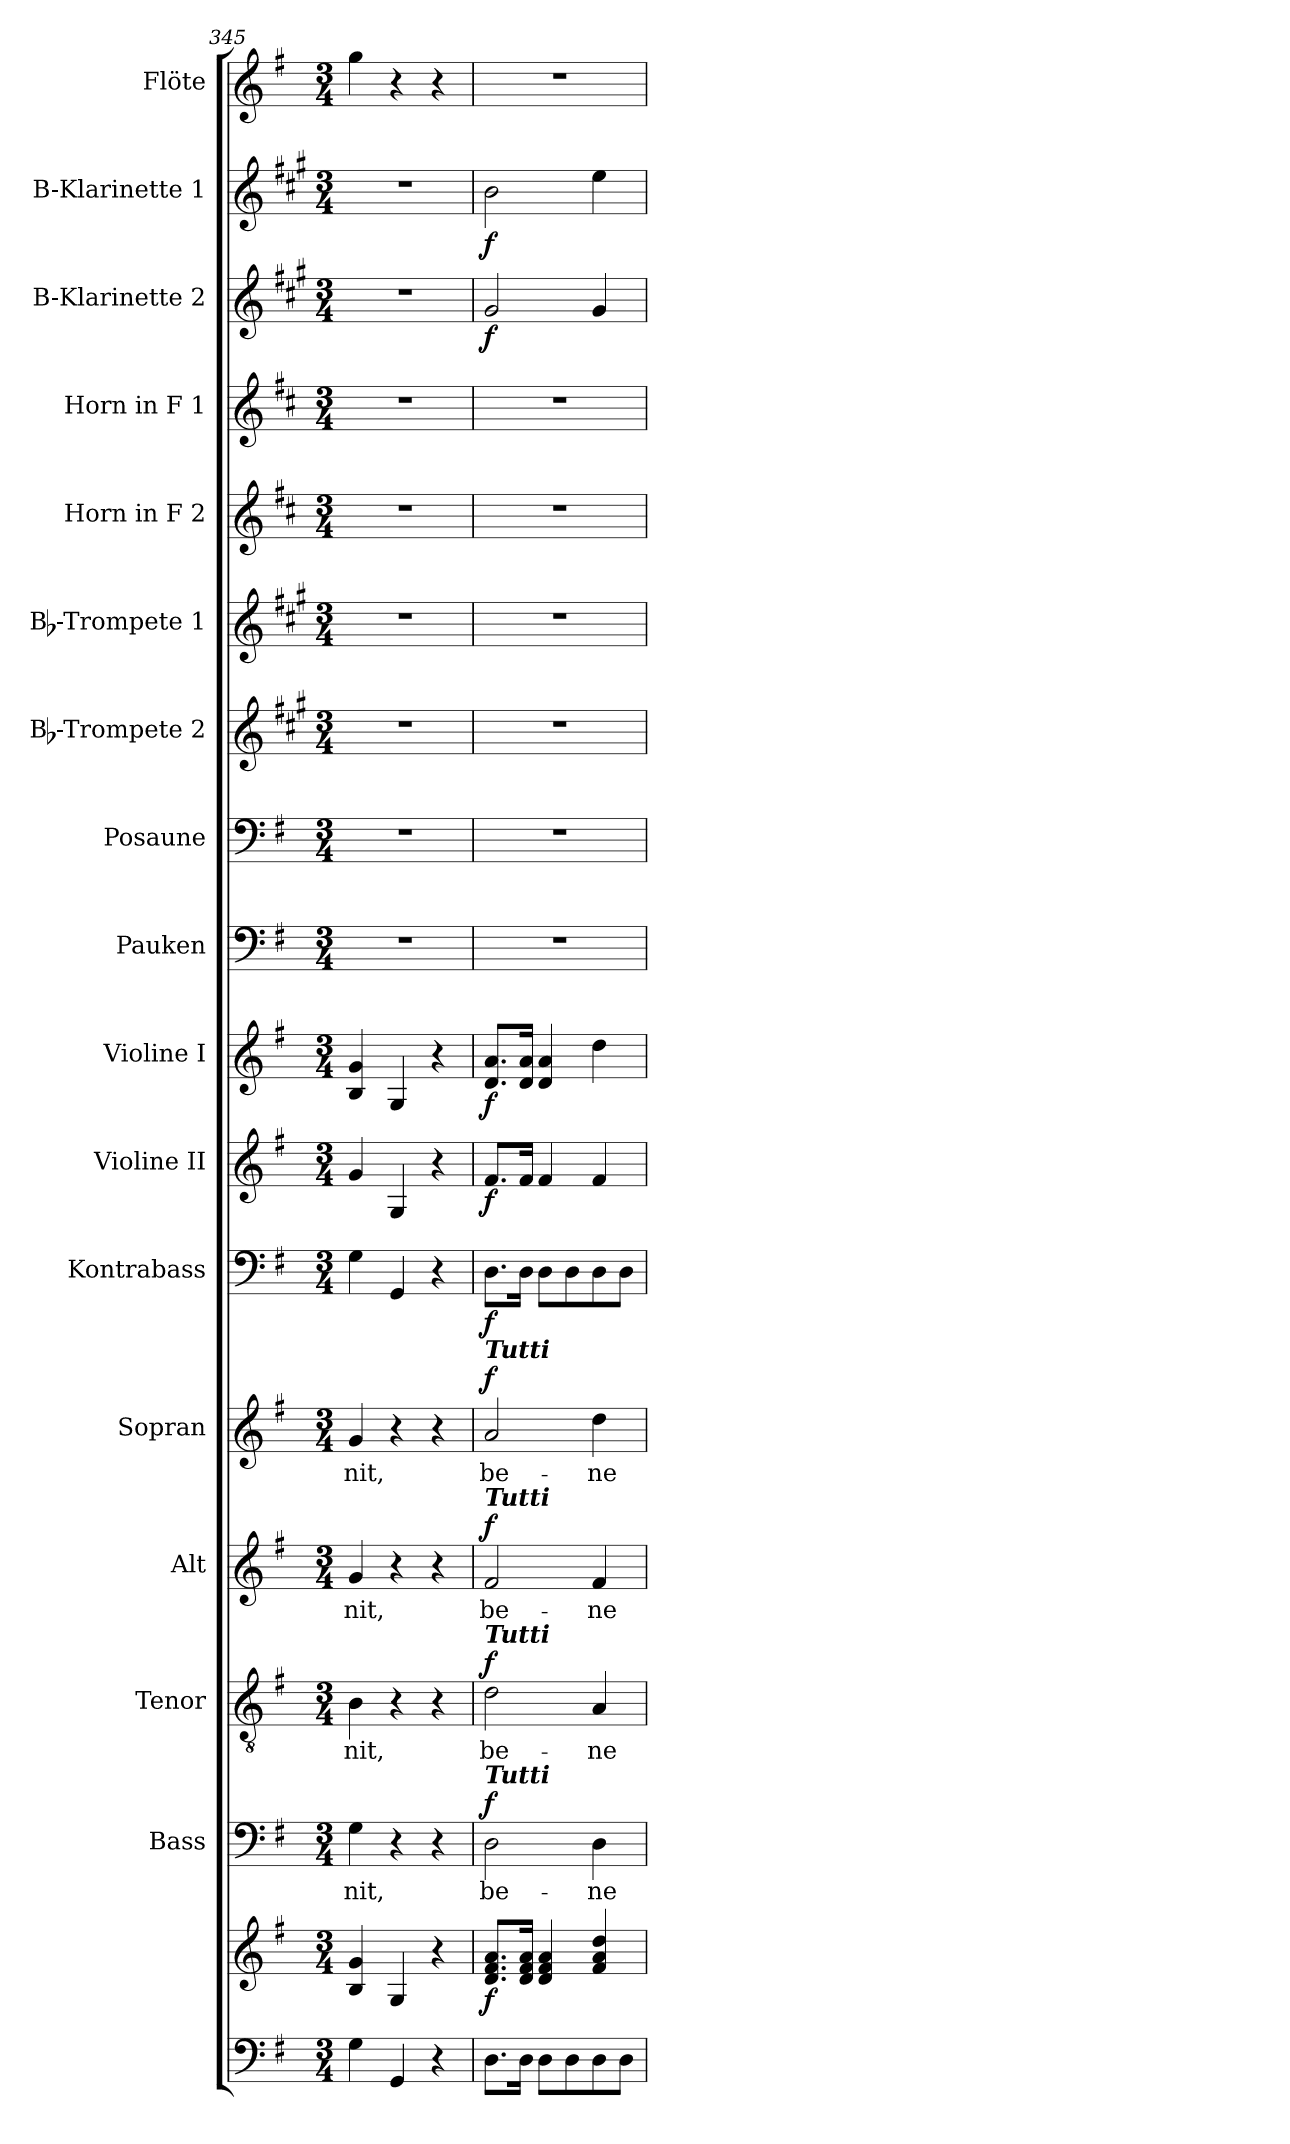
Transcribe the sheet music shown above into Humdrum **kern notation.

**kern	**kern	**dynam	**kern	**text	**dynam	**kern	**text	**dynam	**kern	**text	**dynam	**kern	**text	**dynam	**kern	**dynam	**kern	**dynam	**kern	**dynam	**kern	**kern	**kern	**kern	**kern	**kern	**kern	**dynam	**kern	**dynam	**kern
*part17	*part17	*part17	*part16	*part16	*part16	*part15	*part15	*part15	*part14	*part14	*part14	*part13	*part13	*part13	*part12	*part12	*part11	*part11	*part10	*part10	*part9	*part8	*part7	*part6	*part5	*part4	*part3	*part3	*part2	*part2	*part1
*staff18	*staff17	*staff17/18	*staff16	*staff16	*staff16	*staff15	*staff15	*staff15	*staff14	*staff14	*staff14	*staff13	*staff13	*staff13	*staff12	*staff12	*staff11	*staff11	*staff10	*staff10	*staff9	*staff8	*staff7	*staff6	*staff5	*staff4	*staff3	*staff3	*staff2	*staff2	*staff1
*	*	*	*I"Bass	*	*	*I"Tenor	*	*	*I"Alt	*	*	*I"Sopran	*	*	*I"Kontrabass	*	*I"Violine II	*	*I"Violine I	*	*I"Pauken	*I"Posaune	*I"Bb-Trompete 2	*I"Bb-Trompete 1	*I"Horn in F 2	*I"Horn in F 1	*I"B-Klarinette 2	*	*I"B-Klarinette 1	*	*I"Flöte
*	*	*	*I'B.	*	*	*I'T.	*	*	*I'A.	*	*	*I'S.	*	*	*I'Kb.	*	*I'Vl. II	*	*I'Vl. I	*	*I'Pk.	*I'Pos.	*I'Bb Trp. 2	*I'Bb Trp. 1	*I'Hrn. 2	*I'Hrn. 1	*I'B Kl. 2	*	*I'B Kl. 1	*	*I'Fl.
*clefF4	*clefG2	*	*clefF4	*	*	*clefGv2	*	*	*clefG2	*	*	*clefG2	*	*	*clefF4	*	*clefG2	*	*clefG2	*	*clefF4	*clefF4	*clefG2	*clefG2	*clefG2	*clefG2	*clefG2	*	*clefG2	*	*clefG2
*	*	*	*	*	*	*	*	*	*	*	*	*	*	*	*ITrd7c12	*	*	*	*	*	*	*	*ITrd1c2	*ITrd1c2	*ITrd4c7	*ITrd4c7	*ITrd1c2	*	*ITrd1c2	*	*
*k[f#]	*k[f#]	*	*k[f#]	*	*	*k[f#]	*	*	*k[f#]	*	*	*k[f#]	*	*	*k[f#]	*	*k[f#]	*	*k[f#]	*	*k[f#]	*k[f#]	*k[f#]	*k[f#]	*k[f#]	*k[f#]	*k[f#]	*	*k[f#]	*	*k[f#]
*G:	*G:	*	*G:	*	*	*G:	*	*	*G:	*	*	*G:	*	*	*G:	*	*G:	*	*G:	*	*G:	*G:	*G:	*G:	*G:	*G:	*G:	*	*G:	*	*G:
*M3/4	*M3/4	*	*M3/4	*	*	*M3/4	*	*	*M3/4	*	*	*M3/4	*	*	*M3/4	*	*M3/4	*	*M3/4	*	*M3/4	*M3/4	*M3/4	*M3/4	*M3/4	*M3/4	*M3/4	*	*M3/4	*	*M3/4
=345	=345	=345	=345	=345	=345	=345	=345	=345	=345	=345	=345	=345	=345	=345	=345	=345	=345	=345	=345	=345	=345	=345	=345	=345	=345	=345	=345	=345	=345	=345	=345
!	!	!	!	!LO:LY:b	!	!	!LO:LY:b	!	!	!LO:LY:b	!	!	!LO:LY:b	!	!	!	!	!	!	!	!	!	!	!	!	!	!	!	!	!	!
4G\	4B/ 4g/	.	4G\	-nit,	.	4B\	-nit,	.	4g/	-nit,	.	4g/	-nit,	.	4GG\	.	4g/	.	4B/ 4g/	.	2.r	2.r	2.r	2.r	2.r	2.r	2.r	.	2.r	.	4gg\
4GG/	4G/	.	4r	.	.	4r	.	.	4r	.	.	4r	.	.	4GGG/	.	4G/	.	4G/	.	.	.	.	.	.	.	.	.	.	.	4r
4r	4r	.	4r	.	.	4r	.	.	4r	.	.	4r	.	.	4r	.	4r	.	4r	.	.	.	.	.	.	.	.	.	.	.	4r
=346	=346	=346	=346	=346	=346	=346	=346	=346	=346	=346	=346	=346	=346	=346	=346	=346	=346	=346	=346	=346	=346	=346	=346	=346	=346	=346	=346	=346	=346	=346	=346
!	!	!	!	!	!	!	!	!	!	!	!	!LO:TX:a:Bi:t=Tutti	!	!	!	!	!	!	!	!	!	!	!	!	!	!	!	!	!	!	!
!	!	!	!	!	!	!	!	!	!LO:TX:a:Bi:t=Tutti	!	!	!	!	!	!	!	!	!	!	!	!	!	!	!	!	!	!	!	!	!	!
!	!	!	!	!	!	!LO:TX:a:Bi:t=Tutti	!	!	!	!	!	!	!	!	!	!	!	!	!	!	!	!	!	!	!	!	!	!	!	!	!
!	!	!	!LO:TX:a:Bi:t=Tutti	!	!	!	!	!	!	!	!	!	!	!	!	!	!	!	!	!	!	!	!	!	!	!	!	!	!	!	!
!	!	!LO:DY:b	!	!LO:LY:b	!LO:DY:a	!	!LO:LY:b	!LO:DY:a	!	!LO:LY:b	!LO:DY:a	!	!LO:LY:b	!LO:DY:a	!	!LO:DY:b	!	!LO:DY:b	!	!LO:DY:b	!	!	!	!	!	!	!	!LO:DY:b	!	!LO:DY:b	!
8.D\L	8.d/ 8.f#/ 8.a/L	f	2D\	be-	f	2d\	be-	f	2f#/	be-	f	2a/	be-	f	8.DD\L	f	8.f#/L	f	8.d/ 8.a/L	f	2.r	2.r	2.r	2.r	2.r	2.r	2f#/	f	2a\	f	2.r
16D\Jk	16d/ 16f#/ 16a/Jk	.	.	.	.	.	.	.	.	.	.	.	.	.	16DD\Jk	.	16f#/Jk	.	16d/ 16a/Jk	.	.	.	.	.	.	.	.	.	.	.	.
8D\L	4d/ 4f#/ 4a/	.	.	.	.	.	.	.	.	.	.	.	.	.	8DD\L	.	4f#/	.	4d/ 4a/	.	.	.	.	.	.	.	.	.	.	.	.
8D\	.	.	.	.	.	.	.	.	.	.	.	.	.	.	8DD\	.	.	.	.	.	.	.	.	.	.	.	.	.	.	.	.
!	!	!	!	!LO:LY:b	!	!	!LO:LY:b	!	!	!LO:LY:b	!	!	!LO:LY:b	!	!	!	!	!	!	!	!	!	!	!	!	!	!	!	!	!	!
8D\	4f#/ 4a/ 4dd/	.	4D\	-ne-	.	4A/	-ne-	.	4f#/	-ne-	.	4dd\	-ne-	.	8DD\	.	4f#/	.	4dd\	.	.	.	.	.	.	.	4f#/	.	4dd\	.	.
8D\J	.	.	.	.	.	.	.	.	.	.	.	.	.	.	8DD\J	.	.	.	.	.	.	.	.	.	.	.	.	.	.	.	.
=	=	=	=	=	=	=	=	=	=	=	=	=	=	=	=	=	=	=	=	=	=	=	=	=	=	=	=	=	=	=	=
*-	*-	*-	*-	*-	*-	*-	*-	*-	*-	*-	*-	*-	*-	*-	*-	*-	*-	*-	*-	*-	*-	*-	*-	*-	*-	*-	*-	*-	*-	*-	*-
